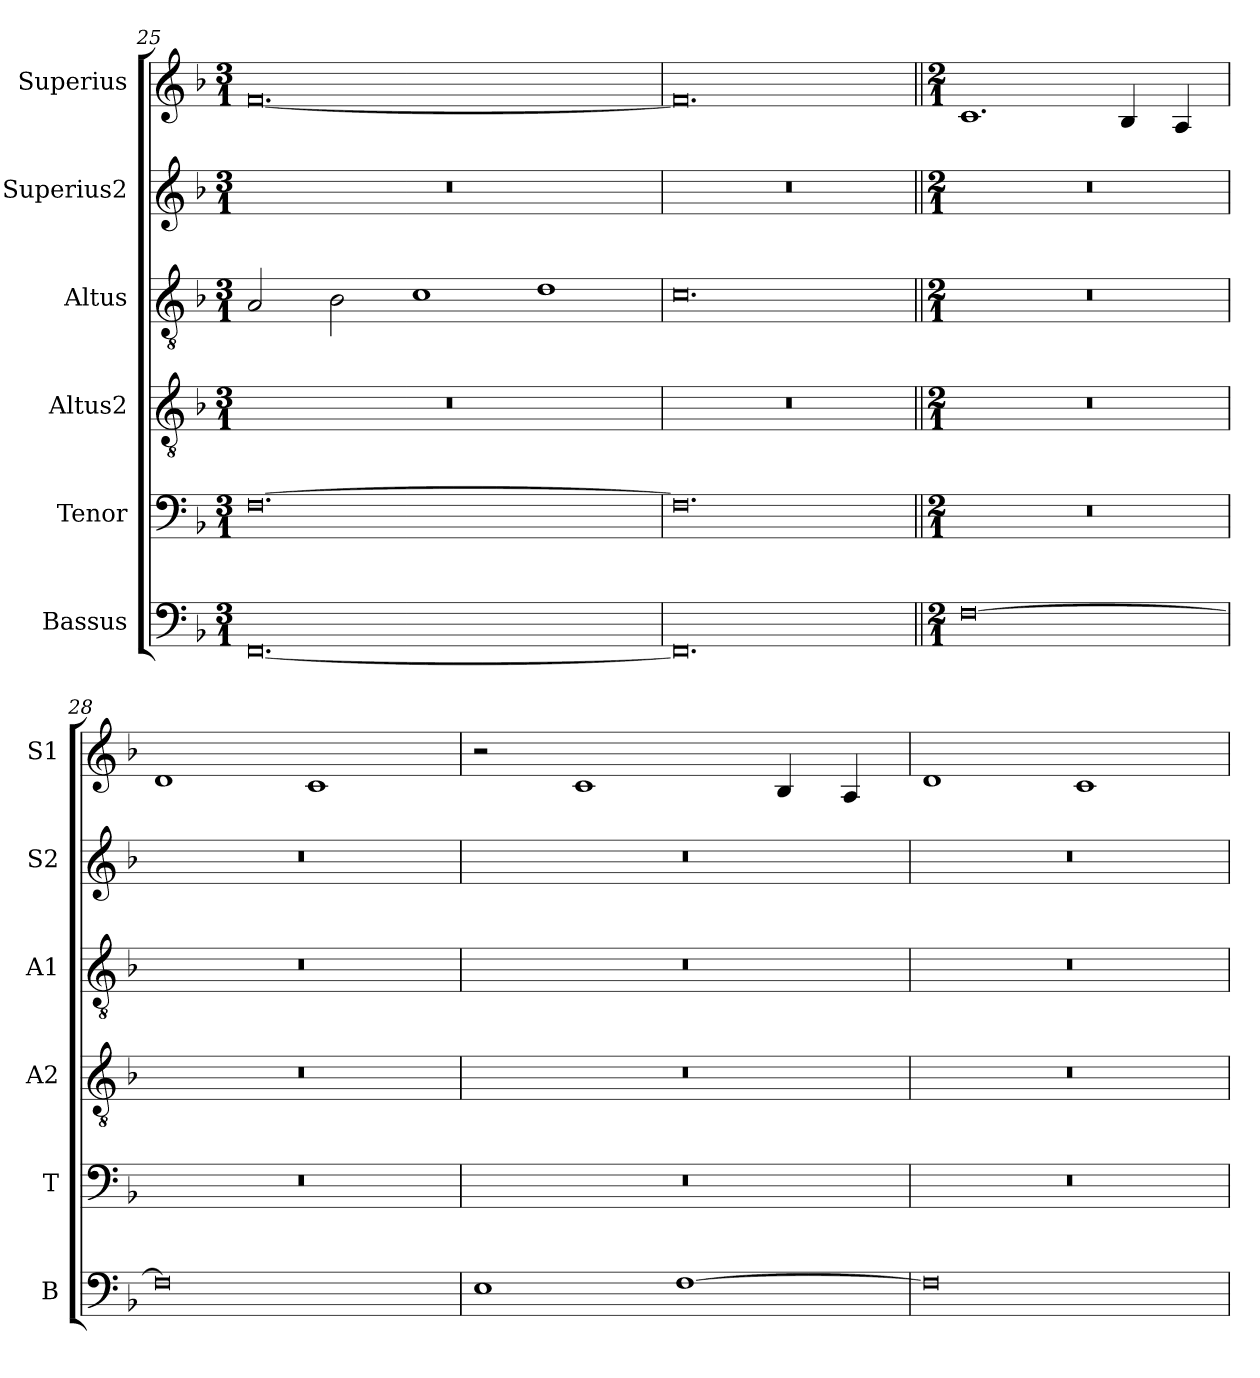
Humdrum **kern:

**kern	**kern	**kern	**kern	**kern	**kern
*part6	*part5	*part4	*part3	*part2	*part1
*staff6	*staff5	*staff4	*staff3	*staff2	*staff1
*I"Bassus	*I"Tenor	*I"Altus2	*I"Altus	*I"Superius2	*I"Superius
*I'B	*I'T	*I'A2	*I'A1	*I'S2	*I'S1
*clefF4	*clefF4	*clefGv2	*clefGv2	*clefG2	*clefG2
*k[b-]	*k[b-]	*k[b-]	*k[b-]	*k[b-]	*k[b-]
*M3/1	*M3/1	*M3/1	*M3/1	*M3/1	*M3/1
=25	=25	=25	=25	=25	=25
[0.FF	[0.F	0.r	2A/	0.r	[0.f
.	.	.	2B-\	.	.
.	.	.	1c	.	.
.	.	.	1d	.	.
=26	=26	=26	=26	=26	=26
0.FF]	0.F]	0.r	0.c	0.r	0.f]
!!LO:LB:g=z
=27||	=27||	=27||	=27||	=27||	=27||
*M2/1	*M2/1	*M2/1	*M2/1	*M2/1	*M2/1
[0F	0r	0r	0r	0r	1.c
.	.	.	.	.	4B-/
.	.	.	.	.	4A/
=28	=28	=28	=28	=28	=28
0F]	0r	0r	0r	0r	1d
.	.	.	.	.	1c
=29	=29	=29	=29	=29	=29
1E	0r	0r	0r	0r	2r
.	.	.	.	.	1c
[1F	.	.	.	.	.
.	.	.	.	.	4B-/
.	.	.	.	.	4A/
=30	=30	=30	=30	=30	=30
0F]	0r	0r	0r	0r	1d
.	.	.	.	.	1c
=	=	=	=	=	=
*-	*-	*-	*-	*-	*-
